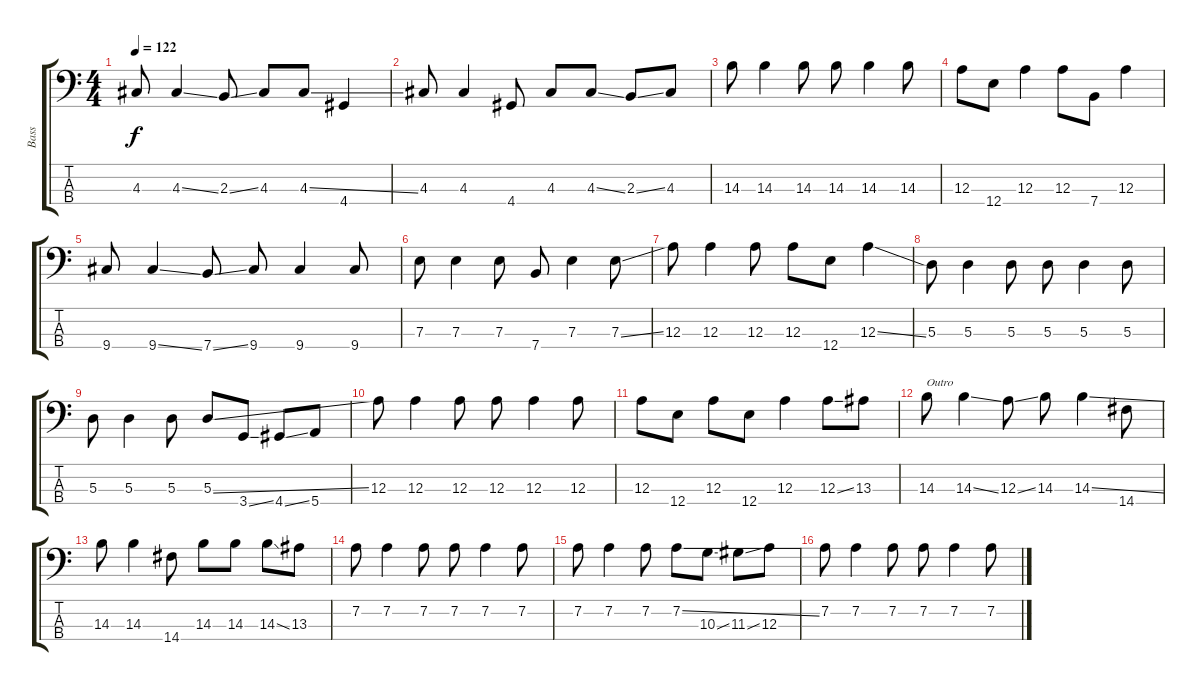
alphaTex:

\track ("Bass" "Bass") {instrument synthbass2}
\staff {score tabs}
\tuning (G2 D2 A1 E1) {hide}
\ts (4 4)
\tempo 122
\clef f4
\ks c
4.3.8{dy f} 4.3{ss}.4 2.3{ss}.8 4.3.8 4.3{ss}.8 4.4.4 |
4.3.8 4.3.4 4.4.8 4.3.8 4.3{ss}.8 2.3{ss}.8 4.3.8 |
14.3.8 14.3.4 14.3.8 14.3.8 14.3.4 14.3.8 |
12.3.8 12.4.8 12.3.4 12.3.8 7.4.8 12.3.4 |
9.4.8 9.4{ss}.4 7.4{ss}.8 9.4.8 9.4.4 9.4.8 |
7.3.8 7.3.4 7.3.8 7.4.8 7.3.4 7.3{ss}.8 |
12.3.8 12.3.4 12.3.8 12.3.8 12.4.8 12.3{ss}.4 |
5.3.8 5.3.4 5.3.8 5.3.8 5.3.4 5.3.8 |
5.3.8 5.3.4 5.3.8 5.3{ss}.8 3.4{ss}.8 4.4{ss}.8 5.4.8 |
12.3.8 12.3.4 12.3.8 12.3.8 12.3.4 12.3.8 |
12.3.8 12.4.8 12.3.8 12.4.8 12.3.4 12.3{ss}.8 13.3.8 |
14.3.8{txt "Outro"} 14.3{ss}.4 12.3{ss}.8 14.3.8 14.3{ss}.4 14.4.8 |
14.3.8 14.3.4 14.4.8 14.3.8 14.3.8 14.3{ss}.8 13.3.8 |
7.2.8 7.2.4 7.2.8 7.2.8 7.2.4 7.2.8 |
7.2.8 7.2.4 7.2.8 7.2{ss}.8 10.3{ss}.8 11.3{ss}.8 12.3.8 |
7.2.8 7.2.4 7.2.8 7.2.8 7.2.4 7.2.8
